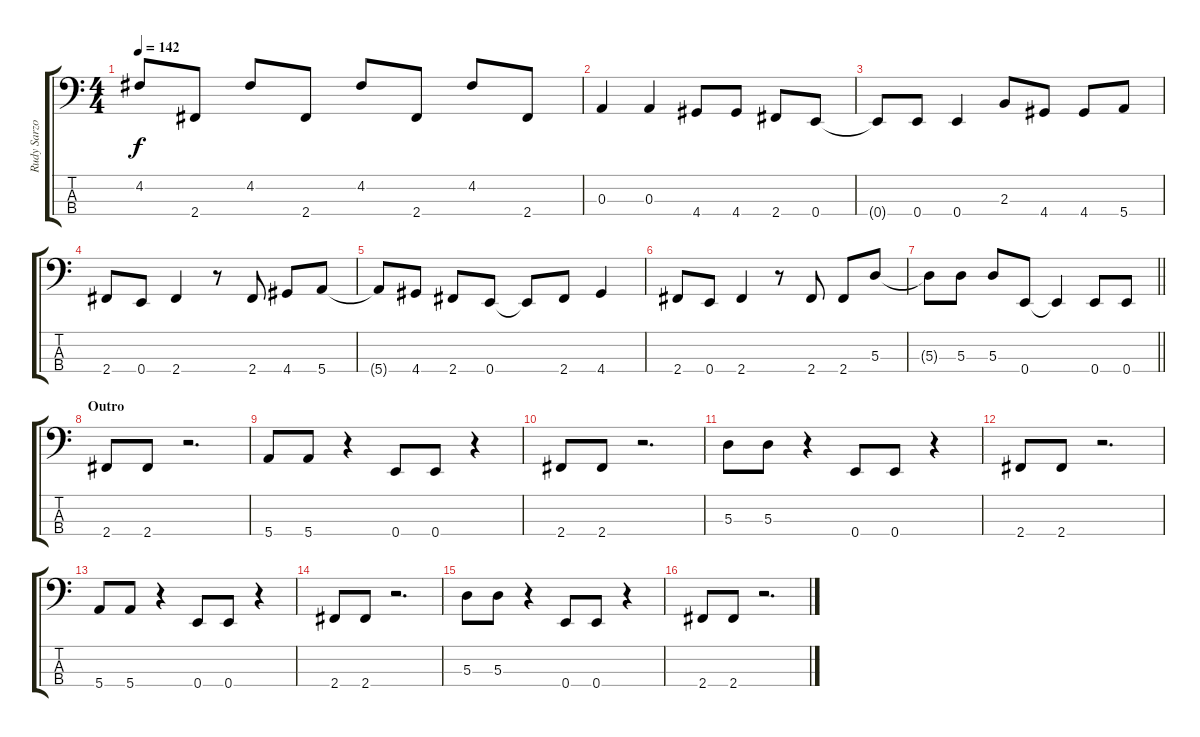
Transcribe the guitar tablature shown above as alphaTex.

\track ("Rudy Sarzo" "Rudy Sarzo") {instrument slapbass2 bank 1}
\staff {score tabs}
\tuning (G2 D2 A1 E1) {hide}
\ts (4 4)
\tempo 142
\clef f4
\ks c
4.2.8{dy f} 2.4.8 4.2.8 2.4.8 4.2.8 2.4.8 4.2.8 2.4.8 |
0.3.4 0.3.4 4.4.8 4.4.8 2.4.8 0.4.8 |
0.4{t}.8 0.4.8 0.4.4 2.3.8 4.4.8 4.4.8 5.4.8 |
2.4.8 0.4.8 2.4.4 r.8 2.4.8 4.4.8 5.4.8 |
5.4{t}.8 4.4.8 2.4.8 0.4.8 0.4{t}.8 2.4.8 4.4.4 |
2.4.8 0.4.8 2.4.4 r.8 2.4.8 2.4.8 5.3.8 |
\barLineRight lightlight
5.3{t}.8 5.3.8 5.3.8 0.4.8 0.4{t}.4 0.4.8 0.4.8 |
\section ("" "Outro")
2.4.8 2.4.8 r.2{d} |
5.4.8 5.4.8 r.4 0.4.8 0.4.8 r.4 |
2.4.8{volume 14} 2.4.8 r.2{d} |
5.3.8 5.3.8 r.4 0.4.8 0.4.8 r.4 |
2.4.8{volume 10} 2.4.8 r.2{d} |
5.4.8 5.4.8 r.4 0.4.8 0.4.8 r.4 |
2.4.8{volume 7} 2.4.8 r.2{d} |
5.3.8 5.3.8 r.4 0.4.8 0.4.8 r.4 |
2.4.8{volume 3} 2.4.8 r.2{d}
